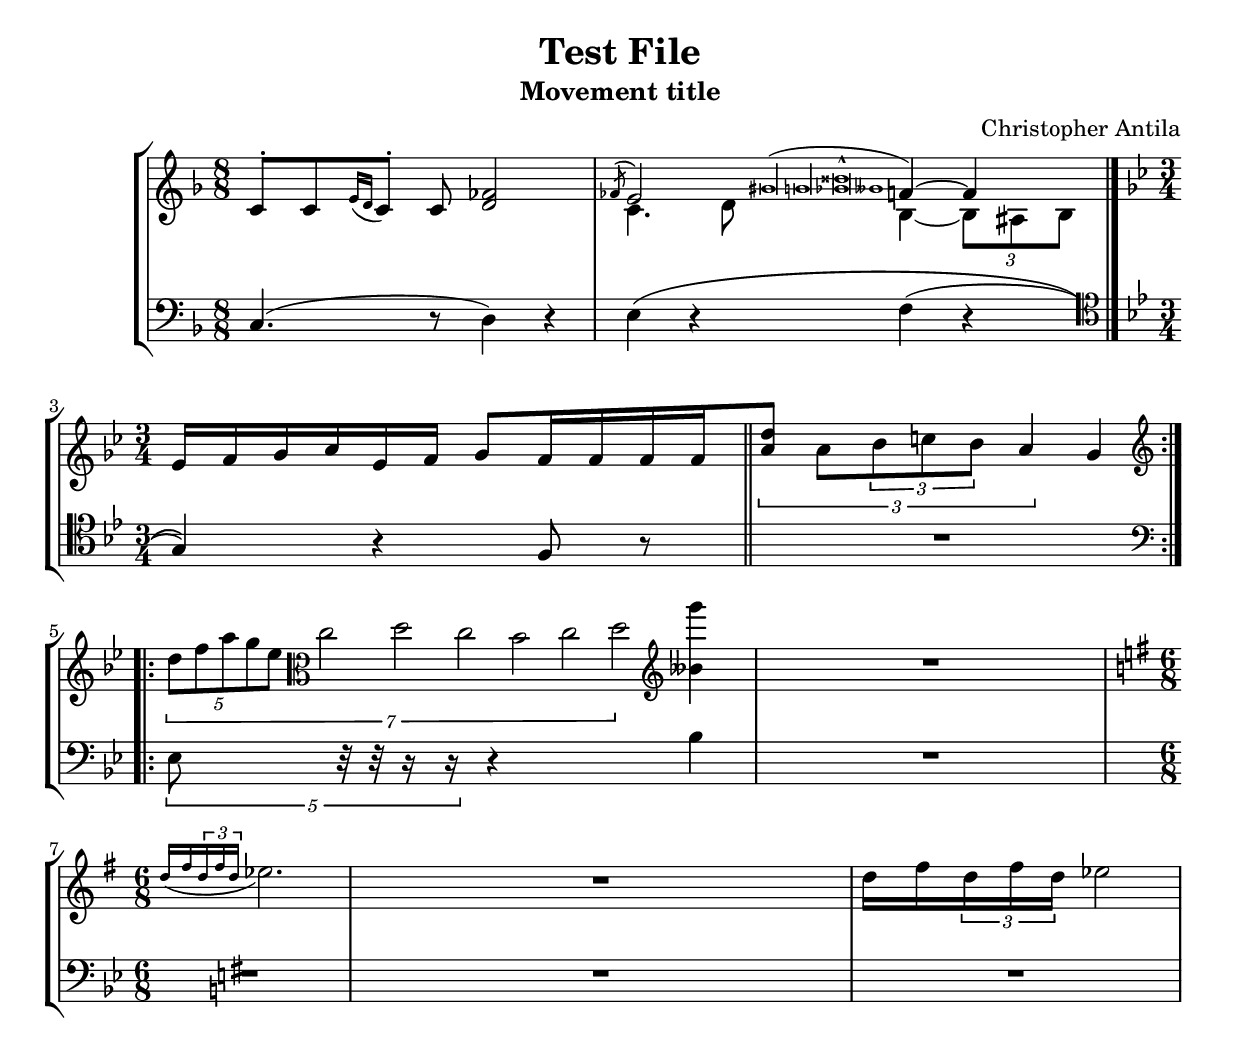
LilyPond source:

% "test_file.ly"
%
% Written as a test for the music21.mei module's ability to import MEI files.
% This file is a LilyPond score representing the intended musical content of
% "music21/converter/mei/test/test_file.mei" in an easier-to-verify format than
% Python objects.
%    Note that, if you want to visually check whether the file was successfully
% imported to music21, and you intend to do this by exporting the imported Score
% to MusicXML so you can visualize it, you introduce another series of possible
% errors. In particular, you'll find that nested tuplets, tuplets in grace notes,
% and nested slurs won't be exported properly to MusicXML, even though they are
% imported correctly from MEI.
%
% If you decide to perform "Test File: Movement title," please let me know,
% and if possible send a recording to me (Christopher Antila).

\version "2.18.2"

\header {
   subtitle = "Movement title"
   composer = "Christopher Antila"
   title = "Test File"
}


PartOne =  \relative e' {
   \clef "french"
   \key f \major
   \time 8/8

   % m.1
   e8 ^.[ e \acciaccatura { g16 f } e8^.] e <f as>2  |

   % m.2
   <<
      {
         \voiceOne
         \acciaccatura { as8 } g2
            \acciaccatura { bis\longa b <bes disis>\breve^^ beses1 }
            a4~ a
            \bar "|."  |
      } \\
      {
         \voiceTwo
         e4. f8 d4~ \times 2/3 { d8 cis d }
      }
   >>

   % m.3
   \key bes \major
   \time 3/4
   g16[ a bes c g a] bes8[ a16 a a a
      \bar "||"  |

   % m.4
   \times 2/3 { <c f>8] c \times 2/3 { d8 e d } c4 } bes
      \bar ":.|.:"  |

   % m.5
   \clef "treble"
   \times 1/7 {
      \times 4/5  { d8 f a g es }
      \clef "alto"
      c2 d c bes c d }
   \clef "treble"
   <g' beses,,>4  |

   % m.6
   R2. |

   % m.7
   \time 6/8
   \key g \major
   \acciaccatura { d,16 fis \times 2/3 { d16 fis d }} es2.  |

   % m.8
   R2. |

   % m.9
   d16 fis \times 2/3 { d16 fis d } es2  |
}


PartTwo =  \relative c {
   \clef "bass"
   \key f \major
   \time 8/8

   % m.1
   c4.( r8 d4) r  |

   % m.2
   e4\( r f( r \bar "|."  |

   % m.3
   \clef "tenor"
   \key bes \major
   \time 3/4
   g4)\) r f8 r \bar "||"  |

   % m.4
   R2.  |

   % m.5
   \clef "bass"
   \times 4/5 { es8 r32 r r16 r } r4 bes'  |

   % m.6
   R2.  |

   % m.7
   \key g \major
   R2.  |

   % mm.8--9
   R2.*2  |
}


% The score definition
\score {
   \new StaffGroup
   <<
      \new Staff
      <<
         \context Voice = "PartOne" { \PartOne }
      >>
      \new Staff
      <<
         \context Voice = "PartTwo" { \PartTwo }
      >>
   >>

   \layout {}
}
